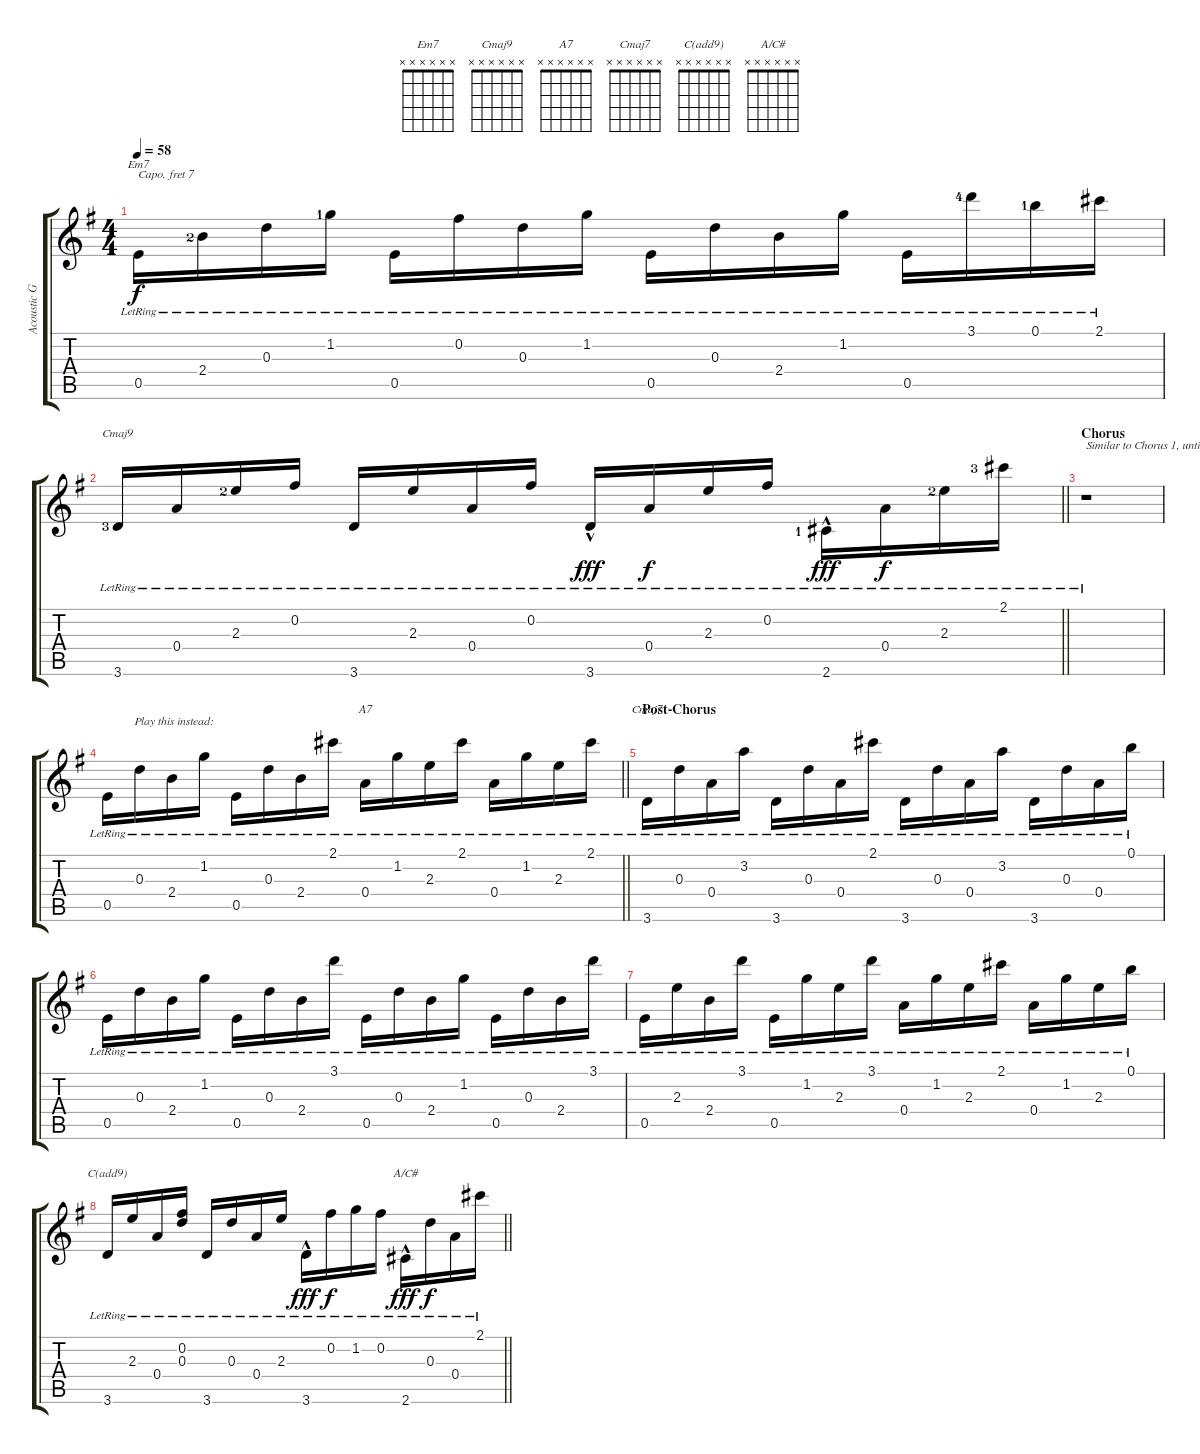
\track ("Acoustic Guitar" "Acoustic G") {instrument acousticguitarsteel}
\staff {score tabs}
\capo 7
\tuning (E4 B3 G3 D3 A2 E2) {hide}
\chord ("Em7" x x x x x x)
\chord ("Cmaj9" x x x x x x)
\chord ("A7" x x x x x x)
\chord ("Cmaj7" x x x x x x)
\chord ("C(add9)" x x x x x x)
\chord ("A/C#" x x x x x x)
\ts (4 4)
\tempo 58
\clef g2
\ks eminor
0.5{lr}.16{ch "Em7" dy f} 2.4{lr lf 3}.16 0.3{lr}.16 1.2{lr lf 2}.16 0.5{lr}.16 0.2{lr}.16 0.3{lr}.16 1.2{lr}.16 0.5{lr}.16 0.3{lr}.16 2.4{lr}.16 1.2{lr}.16 0.5{lr}.16 3.1{lr lf 5}.16 0.1{lr lf 2}.16 2.1{lr}.16 |
\barLineRight lightlight
3.6{lr lf 4}.16{ch "Cmaj9"} 0.4{lr}.16 2.3{lr lf 3}.16 0.2{lr}.16 3.6{lr}.16 2.3{lr}.16 0.4{lr}.16 0.2{lr}.16 3.6{hac lr}.16{dy fff} 0.4{lr}.16{dy f} 2.3{lr}.16 0.2{lr}.16 2.6{hac lr lf 2}.16{dy fff} 0.4{lr}.16{dy f} 2.3{lr lf 3}.16 2.1{lr lf 4}.16 |
\section ("" "Chorus")
r.1{txt "Similar to Chorus 1, until the last bar."} |
\barLineRight lightlight
0.5{lr}.16{txt "         Play this instead:"} 0.3{lr}.16 2.4{lr}.16 1.2{lr}.16 0.5{lr}.16 0.3{lr}.16 2.4{lr}.16 2.1{lr}.16 0.4{lr}.16{ch "A7"} 1.2{lr}.16 2.3{lr}.16 2.1{lr}.16 0.4{lr}.16 1.2{lr}.16 2.3{lr}.16 2.1{lr}.16 |
\section ("" "Post-Chorus")
3.6{lr}.16{ch "Cmaj7"} 0.3{lr}.16 0.4{lr}.16 3.2{lr}.16 3.6{lr}.16 0.3{lr}.16 0.4{lr}.16 2.1{lr}.16 3.6{lr}.16 0.3{lr}.16 0.4{lr}.16 3.2{lr}.16 3.6{lr}.16 0.3{lr}.16 0.4{lr}.16 0.1{lr}.16 |
0.5{lr}.16 0.3{lr}.16 2.4{lr}.16 1.2{lr}.16 0.5{lr}.16 0.3{lr}.16 2.4{lr}.16 3.1{lr}.16 0.5{lr}.16 0.3{lr}.16 2.4{lr}.16 1.2{lr}.16 0.5{lr}.16 0.3{lr}.16 2.4{lr}.16 3.1{lr}.16 |
0.5{lr}.16 2.3{lr}.16 2.4{lr}.16 3.1{lr}.16 0.5{lr}.16 1.2{lr}.16 2.3{lr}.16 3.1{lr}.16 0.4{lr}.16 1.2{lr}.16 2.3{lr}.16 2.1{lr}.16 0.4{lr}.16 1.2{lr}.16 2.3{lr}.16 0.1{lr}.16 |
\barLineRight lightlight
3.6{lr}.16{ch "C(add9)"} 2.3{lr}.16 0.4{lr}.16 (0.2{lr} 0.3{lr}).16 3.6{lr}.16 0.3{lr}.16 0.4{lr}.16 2.3{lr}.16 3.6{hac lr}.16{dy fff} 0.2{lr}.16{dy f} 1.2{lr}.16 0.2{lr}.16 2.6{hac lr}.16{ch "A/C#" dy fff} 0.3{lr}.16{dy f} 0.4{lr}.16 2.1{lr}.16
